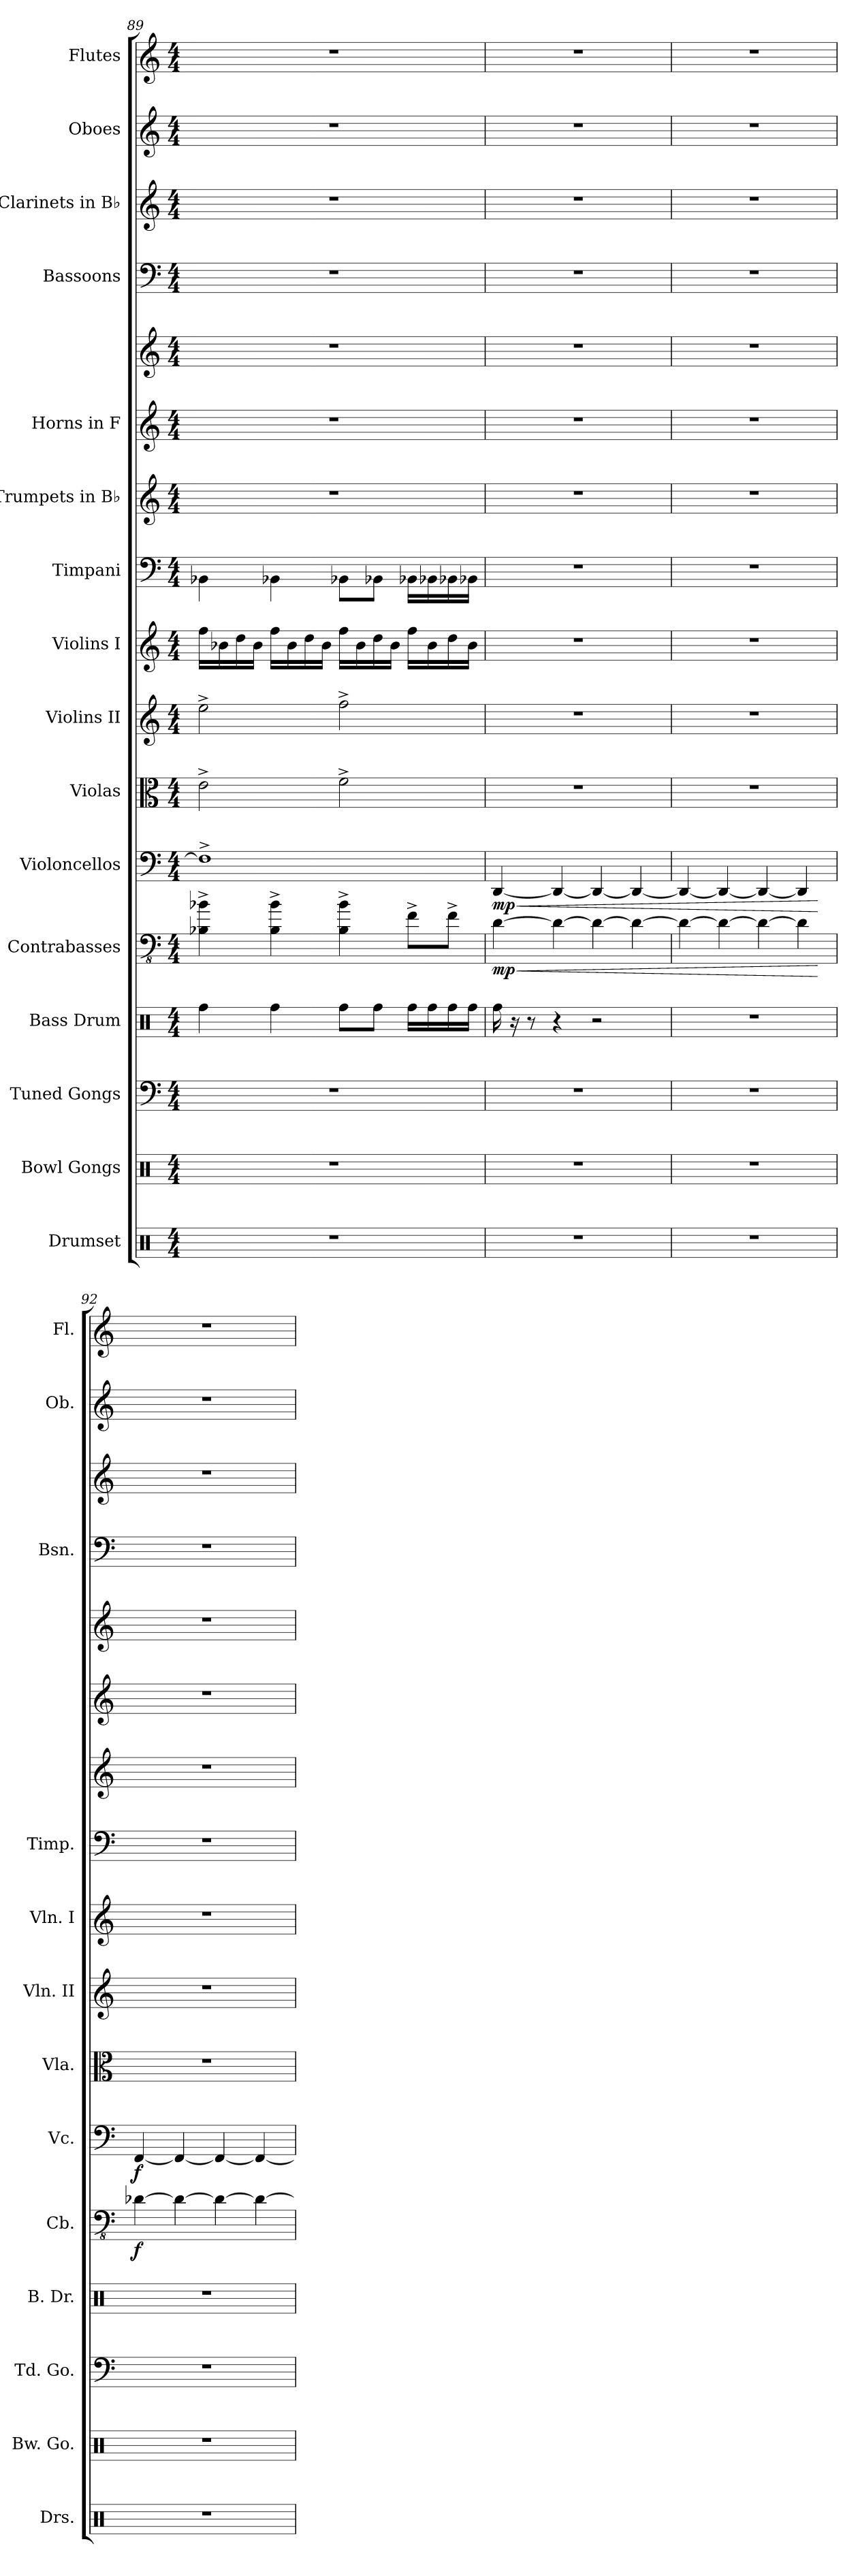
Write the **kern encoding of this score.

**kern	**kern	**kern	**kern	**kern	**dynam	**kern	**dynam	**kern	**kern	**kern	**kern	**kern	**kern	**kern	**kern	**kern	**kern	**kern
*part16	*part15	*part14	*part13	*part12	*part12	*part11	*part11	*part10	*part9	*part8	*part7	*part6	*part5	*part5	*part4	*part3	*part2	*part1
*staff17	*staff16	*staff15	*staff14	*staff13	*staff13	*staff12	*staff12	*staff11	*staff10	*staff9	*staff8	*staff7	*staff6	*staff5	*staff4	*staff3	*staff2	*staff1
*I"Drumset	*I"Bowl Gongs	*I"Tuned Gongs	*I"Bass Drum	*I"Contrabasses	*	*I"Violoncellos	*	*I"Violas	*I"Violins II	*I"Violins I	*I"Timpani	*I"Trumpets in B♭	*I"Horns in F	*	*I"Bassoons	*I"Clarinets in B♭	*I"Oboes	*I"Flutes
*I'Drs.	*I'Bw. Go.	*I'Td. Go.	*I'B. Dr.	*I'Cb.	*	*I'Vc.	*	*I'Vla.	*I'Vln. II	*I'Vln. I	*I'Timp.	*	*	*	*I'Bsn.	*	*I'Ob.	*I'Fl.
*clefX	*clefX	*clefF4	*clefX	*clefFv4	*	*clefF4	*	*clefC3	*clefG2	*clefG2	*clefF4	*clefG2	*clefG2	*clefG2	*clefF4	*clefG2	*clefG2	*clefG2
*	*	*	*	*ITrd7c12	*	*	*	*	*	*	*	*ITrd1c2	*ITrd4c7	*ITrd4c7	*	*ITrd1c2	*	*
*k[]	*k[]	*k[]	*k[]	*k[]	*	*k[]	*	*k[]	*k[]	*k[]	*k[]	*k[b-e-]	*k[b-]	*k[b-]	*k[]	*k[b-e-]	*k[]	*k[]
*M4/4	*M4/4	*M4/4	*M4/4	*M4/4	*	*M4/4	*	*M4/4	*M4/4	*M4/4	*M4/4	*M4/4	*M4/4	*M4/4	*M4/4	*M4/4	*M4/4	*M4/4
=89	=89	=89	=89	=89	=89	=89	=89	=89	=89	=89	=89	=89	=89	=89	=89	=89	=89	=89
1r	1r	1r	4Rff\	4BBB-X\^ 4BB-X\^	.	1F^]	.	2e^\	2ee^\	16ff\LL	4BB-X\	1r	1r	1r	1r	1r	1r	1r
.	.	.	.	.	.	.	.	.	.	16b-X\	.	.	.	.	.	.	.	.
.	.	.	.	.	.	.	.	.	.	16dd\	.	.	.	.	.	.	.	.
.	.	.	.	.	.	.	.	.	.	16b-\JJ	.	.	.	.	.	.	.	.
.	.	.	4Rff\	4BBB-\^ 4BB-\^	.	.	.	.	.	16ff\LL	4BB-X\	.	.	.	.	.	.	.
.	.	.	.	.	.	.	.	.	.	16b-\	.	.	.	.	.	.	.	.
.	.	.	.	.	.	.	.	.	.	16dd\	.	.	.	.	.	.	.	.
.	.	.	.	.	.	.	.	.	.	16b-\JJ	.	.	.	.	.	.	.	.
.	.	.	8Rff\L	4BBB-\^ 4BB-\^	.	.	.	2f^\	2ff^\	16ff\LL	8BB-X\L	.	.	.	.	.	.	.
.	.	.	.	.	.	.	.	.	.	16b-\	.	.	.	.	.	.	.	.
.	.	.	8Rff\J	.	.	.	.	.	.	16dd\	8BB-X\J	.	.	.	.	.	.	.
.	.	.	.	.	.	.	.	.	.	16b-\JJ	.	.	.	.	.	.	.	.
.	.	.	16Rff\LL	8FF^\L	.	.	.	.	.	16ff\LL	16BB-X\LL	.	.	.	.	.	.	.
.	.	.	16Rff\	.	.	.	.	.	.	16b-\	16BB-X\	.	.	.	.	.	.	.
.	.	.	16Rff\	8FF^\J	.	.	.	.	.	16dd\	16BB-X\	.	.	.	.	.	.	.
.	.	.	16Rff\JJ	.	.	.	.	.	.	16b-\JJ	16BB-X\JJ	.	.	.	.	.	.	.
=90	=90	=90	=90	=90	=90	=90	=90	=90	=90	=90	=90	=90	=90	=90	=90	=90	=90	=90
!	!	!	!	!	!LO:HP:b	!	!LO:HP:b	!	!	!	!	!	!	!	!	!	!	!
!	!	!	!	!	!LO:DY:n=1:b	!	!LO:DY:n=1:b	!	!	!	!	!	!	!	!	!	!	!
1r	1r	1r	16Rff\	[4DD\	< mp	[4DD/	< mp	1r	1r	1r	1r	1r	1r	1r	1r	1r	1r	1r
.	.	.	16r	.	.	.	.	.	.	.	.	.	.	.	.	.	.	.
.	.	.	8r	.	.	.	.	.	.	.	.	.	.	.	.	.	.	.
.	.	.	4r	4DD\_	.	4DD/_	.	.	.	.	.	.	.	.	.	.	.	.
.	.	.	2r	4DD\_	.	4DD/_	.	.	.	.	.	.	.	.	.	.	.	.
.	.	.	.	4DD\_	.	4DD/_	.	.	.	.	.	.	.	.	.	.	.	.
!!LO:PB:g=z
=91	=91	=91	=91	=91	=91	=91	=91	=91	=91	=91	=91	=91	=91	=91	=91	=91	=91	=91
1r	1r	1r	1r	4DD\_	.	4DD/_	.	1r	1r	1r	1r	1r	1r	1r	1r	1r	1r	1r
.	.	.	.	4DD\_	.	4DD/_	.	.	.	.	.	.	.	.	.	.	.	.
.	.	.	.	4DD\_	.	4DD/_	.	.	.	.	.	.	.	.	.	.	.	.
.	.	.	.	4DD\]	.	4DD/]	.	.	.	.	.	.	.	.	.	.	.	.
.	.	.	.	.	[	.	[	.	.	.	.	.	.	.	.	.	.	.
=92	=92	=92	=92	=92	=92	=92	=92	=92	=92	=92	=92	=92	=92	=92	=92	=92	=92	=92
!	!	!	!	!	!LO:DY:b	!	!LO:DY:b	!	!	!	!	!	!	!	!	!	!	!
1r	1r	1r	1r	[4DD-X\	f	[4FF/	f	1r	1r	1r	1r	1r	1r	1r	1r	1r	1r	1r
.	.	.	.	4DD-\_	.	4FF/_	.	.	.	.	.	.	.	.	.	.	.	.
.	.	.	.	4DD-\_	.	4FF/_	.	.	.	.	.	.	.	.	.	.	.	.
.	.	.	.	4DD-\_	.	4FF/_	.	.	.	.	.	.	.	.	.	.	.	.
=	=	=	=	=	=	=	=	=	=	=	=	=	=	=	=	=	=	=
*-	*-	*-	*-	*-	*-	*-	*-	*-	*-	*-	*-	*-	*-	*-	*-	*-	*-	*-
